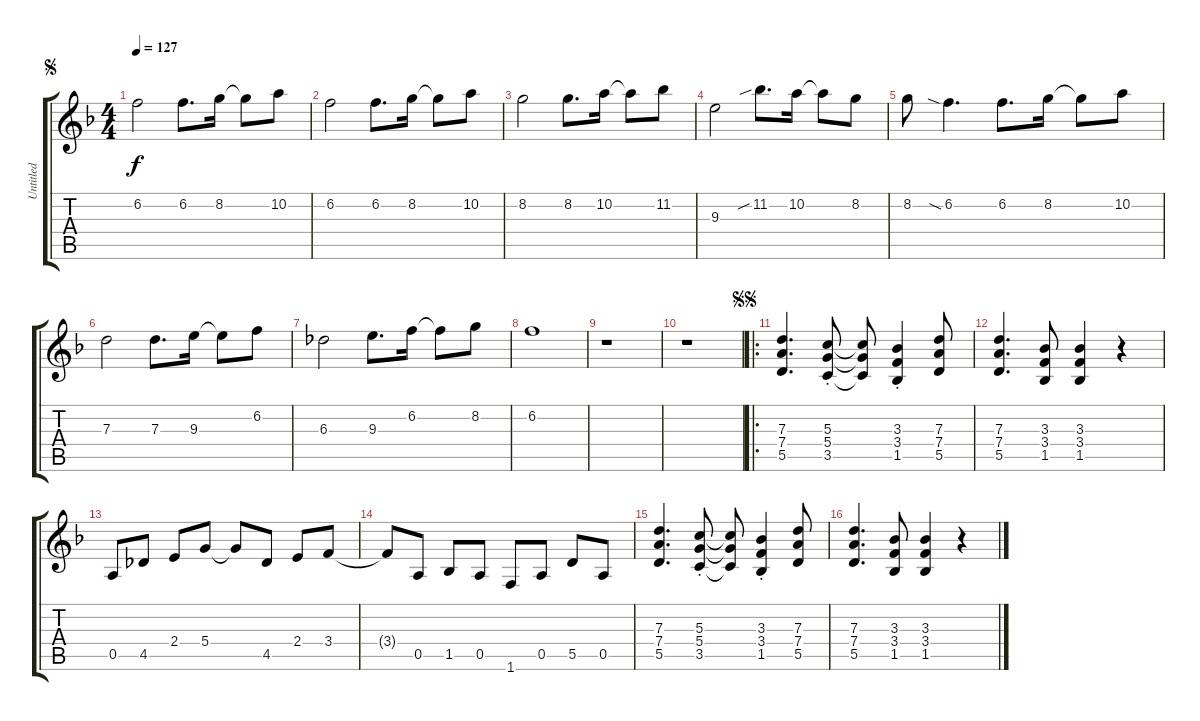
\track ("Untitled" "Untitled") {instrument distortionguitar}
\staff {score tabs}
\tuning (E4 B3 G3 D3 A2 E2) {hide}
\ts (4 4)
\jump segno
\tempo 127
\clef g2
\ks f
6.2.2{dy f} 6.2.8{d} 8.2.16 8.2{t}.8 10.2.8 |
6.2.2 6.2.8{d} 8.2.16 8.2{t}.8 10.2.8 |
8.2.2 8.2.8{d} 10.2.16 10.2{t}.8 11.2.8 |
9.3.2 11.2{sib}.8{d} 10.2.16 10.2{t}.8 8.2.8 |
8.2.8 6.2{sia}.4{d} 6.2.8{d} 8.2.16 8.2{t}.8 10.2.8 |
7.3.2 7.3.8{d} 9.3.16 9.3{t}.8 6.2.8 |
6.3.2 9.3.8{d} 6.2.16 6.2{t}.8 8.2.8 |
6.2.1 |
r.1 |
r.1 |
\ro
\jump segnosegno
(7.3 7.4 5.5).4{d} (5.3{st} 5.4{st} 3.5{st}).8 (5.3{t} 5.4{t} 3.5{t}).8 (3.3{st} 3.4{st} 1.5{st}).4 (7.3 7.4 5.5).8 |
(7.3 7.4 5.5).4{d} (3.3 3.4 1.5).8 (3.3 3.4 1.5).4 r.4 |
0.5.8 4.5.8 2.4.8 5.4.8 5.4{t}.8 4.5.8 2.4.8 3.4.8 |
3.4{t}.8 0.5.8 1.5.8 0.5.8 1.6.8 0.5.8 5.5.8 0.5.8 |
(7.3 7.4 5.5).4{d} (5.3{st} 5.4{st} 3.5{st}).8 (5.3{t} 5.4{t} 3.5{t}).8 (3.3{st} 3.4{st} 1.5{st}).4 (7.3 7.4 5.5).8 |
(7.3 7.4 5.5).4{d} (3.3 3.4 1.5).8 (3.3 3.4 1.5).4 r.4
